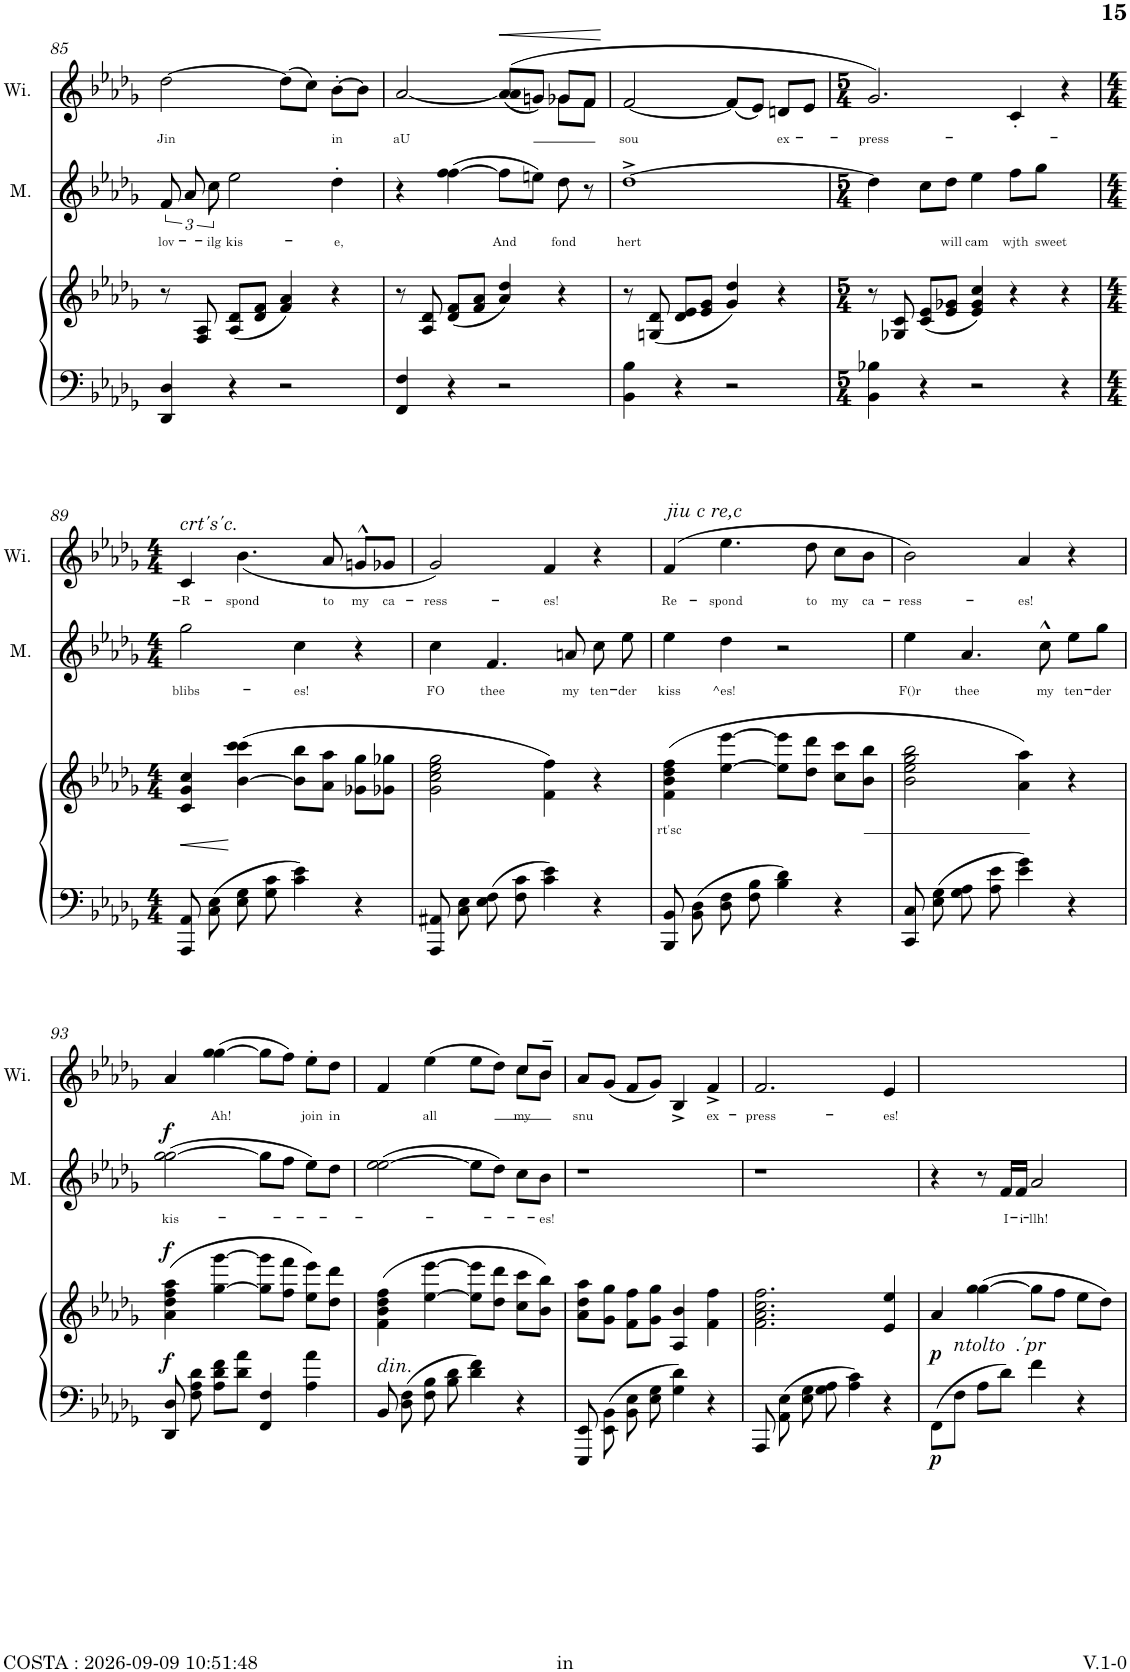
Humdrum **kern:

**kern	**kern	**text	**dynam	**kern	**text	**dynam	**kern	**text	**dynam
*part3	*part3	*part3	*part3	*part2	*part2	*part2	*part1	*part1	*part1
*staff4	*staff3	*staff3	*staff3/4	*staff2	*staff2	*staff2	*staff1	*staff1	*staff1
*I"Grand Piano	*	*	*	*I"Men	*	*	*I"Women	*	*
*I'Pno	*	*	*	*I'M.	*	*	*	*	*
!!LO:PB:g=z
*clefF4	*clefG2	*	*	*clefG2	*	*	*clefG2	*	*
*k[b-e-a-d-g-]	*k[b-e-a-d-g-]	*	*	*k[b-e-a-d-g-]	*	*	*k[b-e-a-d-g-]	*	*
*D-:	*D-:	*	*	*D-:	*	*	*D-:	*	*
*M4/4	*M4/4	*	*	*M4/4	*	*	*M4/4	*	*
*met(c)	*met(c)	*	*	*met(c)	*	*	*met(c)	*	*
=85	=85	=85	=85	=85	=85	=85	=85	=85	=85
!	!	!	!	!	!LO:LY:b	!	!	!LO:LY:b	!
4DD-/ 4D-/	8r	.	.	12f/	lov-	.	[>2dd-\	Jin	.
.	.	.	.	12a-/	.	.	.	.	.
.	8F/ 8A-/	.	.	.	.	.	.	.	.
!	!	!	!	!	!LO:LY:b	!	!	!	!
.	.	.	.	12cc\	-ilg	.	.	.	.
!	!	!	!	!	!LO:LY:b	!	!	!	!
4r	(<8A-/ 8d-/L	.	.	2ee-\	kis-	.	.	.	.
.	8d-/ 8f/J	.	.	.	.	.	.	.	.
2r	4f/ 4a-/)	.	.	.	.	.	(>8dd-\L]	.	.
.	.	.	.	.	.	.	8cc\J)	.	.
!	!	!	!	!	!LO:LY:b	!	!	!LO:LY:b	!
.	4r	.	.	4dd-'\	-e,	.	[>8b-'\L	in	.
.	.	.	.	.	.	.	8b-\J]	.	.
=86	=86	=86	=86	=86	=86	=86	=86	=86	=86
!	!	!	!	!	!	!	!	!LO:LY:b	!
*	*	*	*	*	*	*	*^	*	*
4FF/ 4F/	8r	.	.	4r	.	.	[<2a-/	2.ryy	aU	.
.	8A-/ 8d-/	.	.	.	.	.	.	.	.	.
4r	(<8d-/ 8f/L	.	.	(>[>4ff\ 4ff\	.	.	.	.	.	.
.	8f/ 8a-/J	.	.	.	.	.	.	.	.	.
!	!	!	!	!	!LO:LY:b	!	!	!	!	!LO:HP:b
2r	4a-/ 4dd-/)	.	.	8ff\L]	And	.	(<(>8a-/] 8a-/L	.	.	<
.	.	.	.	8een\J)	.	.	8gn/J)	.	.	.
!	!	!	!	!	!LO:LY:b	!	!	!	!	!
.	4r	.	.	8dd-\	fond	.	8g-X/L	8g-\L	.	.
.	.	.	.	8r	.	.	8f/J	8f\J	.	.
*	*	*	*	*	*	*	*v	*v	*	*
.	.	.	.	.	.	.	.	.	[
=87	=87	=87	=87	=87	=87	=87	=87	=87	=87
!	!	!	!	!	!LO:LY:b	!	!	!LO:LY:b	!
4BB-\ 4B-\	8r	.	.	[>1dd-^	hert	.	[<2f/	sou	.
.	(<8Gn/ 8d-/	.	.	.	.	.	.	.	.
4r	8d-/ 8e-/L	.	.	.	.	.	.	.	.
.	8e-/ 8g-/J	.	.	.	.	.	.	.	.
2r	4g-/ 4dd-/)	.	.	.	.	.	(<8f/L]	.	.
.	.	.	.	.	.	.	8e-/J)	.	.
!	!	!	!	!	!	!	!	!LO:LY:b	!
.	4r	.	.	.	.	.	8dn/L	ex-	.
.	.	.	.	.	.	.	8e-/J	.	.
=88	=88	=88	=88	=88	=88	=88	=88	=88	=88
*M5/4	*M5/4	*	*	*M5/4	*	*	*M5/4	*	*
!	!	!	!	!	!	!	!	!LO:LY:b	!
4BB-\ 4B-X\	8r	.	.	4dd-\]	.	.	2.g-/)	-press-	.
.	8G-X/ 8c/	.	.	.	.	.	.	.	.
4r	(<8c/ 8e-/L	.	.	8cc\L	.	.	.	.	.
!	!	!	!	!	!LO:LY:b	!	!	!	!
.	8e-/ 8g-X/J	.	.	8dd-\J	will	.	.	.	.
!	!	!	!	!	!LO:LY:b	!	!	!	!
2r	4e-/ 4g-/ 4cc/)	.	.	4ee-\	cam	.	.	.	.
!	!	!	!	!	!LO:LY:b	!	!	!	!
.	4r	.	.	8ff\L	wjth	.	4c'/	.	.
!	!	!	!	!	!LO:LY:b	!	!	!	!
.	.	.	.	8gg-\J	sweet	.	.	.	.
4r	4r	.	.	4ryy	.	.	4r	.	.
!!LO:LB:g=z
=89	=89	=89	=89	=89	=89	=89	=89	=89	=89
*M4/4	*M4/4	*	*	*M4/4	*	*	*M4/4	*	*
!	!	!	!	!	!	!	!LO:TX:a:i:t=crt's'c.	!	!
!	!	!	!	!	!LO:LY:b	!	!	!LO:LY:b	!
8AAA-/ 8AA-/	4c/ 4g-/ 4cc/	.	.	2gg-\	blibs-	.	4c/	-R-	.
8C\ 8E-\	.	.	.	.	.	.	.	.	.
!	!	!	!	!	!	!	!	!LO:LY:b	!
8E-\ 8G-\	(>[>4b-\ 4ccc\ 4ccc\	.	.	.	.	.	(<4.b-\	-spond	.
8G-\ 8c\	.	.	.	.	.	.	.	.	.
!	!	!	!	!	!LO:LY:b	!	!	!	!
4c\ 4e-\	8b-\] 8bb-\L	.	.	4cc\	-es!	.	.	.	.
!	!	!	!	!	!	!	!	!LO:LY:b	!
.	8a-\ 8aa-\J	.	.	.	.	.	8a-/	to	.
!	!	!	!	!	!	!	!	!LO:LY:b	!
4r	8g-X\ 8gg-\L	.	.	4r	.	.	8gn^^/L	my	.
!	!	!	!	!	!	!	!	!LO:LY:b	!
.	8g-X\ 8gg-X\J	.	.	.	.	.	8g-X/J	ca-	.
=90	=90	=90	=90	=90	=90	=90	=90	=90	=90
!	!	!	!	!	!LO:LY:b	!	!	!LO:LY:b	!
8AAA-/ 8AA#X/	2g-\ 2cc\ 2ee-\ 2gg-\	.	.	4cc\	FO	.	2g-/)	-ress-	.
8C\ 8E-\	.	.	.	.	.	.	.	.	.
!	!	!	!	!	!LO:LY:b	!	!	!	!
8E-\ 8F\	.	.	.	4.f/	thee	.	.	.	.
8F\ 8c\	.	.	.	.	.	.	.	.	.
!	!	!	!	!	!	!	!	!LO:LY:b	!
4c\ 4e-\	4f\ 4ff\)	.	.	.	.	.	4f/	-es!	.
!	!	!	!	!	!LO:LY:b	!	!	!	!
.	.	.	.	8an/	my	.	.	.	.
!	!	!	!	!	!LO:LY:b	!	!	!	!
4r	4r	.	.	8cc\	ten-	.	4r	.	.
!	!	!	!	!	!LO:LY:b	!	!	!	!
.	.	.	.	8ee-\	-der	.	.	.	.
=91	=91	=91	=91	=91	=91	=91	=91	=91	=91
!	!	!	!	!	!	!	!LO:TX:a:i:t=jiu c re,c	!	!
!	!	!LO:LY:b	!	!	!LO:LY:b	!	!	!LO:LY:b	!
8BBB-/ 8BB-/	(>4f\ 4b-\ 4dd-\ 4ff\	rt'sc	.	4ee-\	kiss	.	(>4f/	Re-	.
8BB-\ 8D-\	.	.	.	.	.	.	.	.	.
!	!	!	!	!	!LO:LY:b	!	!	!LO:LY:b	!
8D-\ 8F\	[>4ee-\ [>4eee-\	.	.	4dd-\	^es!	.	4.ee-\	-spond	.
8F\ 8B-\	.	.	.	.	.	.	.	.	.
4B-\ 4d-\	8ee-\] 8eee-\]L	.	.	2r	.	.	.	.	.
!	!	!	!	!	!	!	!	!LO:LY:b	!
.	8dd-\ 8ddd-\J	.	.	.	.	.	8dd-\	to	.
!	!	!	!	!	!	!	!	!LO:LY:b	!
4r	8cc\ 8ccc\L	.	.	.	.	.	8cc\L	my	.
!	!	!	!	!	!	!	!	!LO:LY:b	!
.	8b-\ 8bb-\J	.	.	.	.	.	8b-\J	ca-	.
=92	=92	=92	=92	=92	=92	=92	=92	=92	=92
!	!	!	!	!	!LO:LY:b	!	!	!LO:LY:b	!
8CC/ 8C/	2b-\ 2ee-\ 2gg-\ 2bb-\	.	.	4ee-\	F()r	.	2b-\)	-ress-	.
8E-\ 8G-\	.	.	.	.	.	.	.	.	.
!	!	!	!	!	!LO:LY:b	!	!	!	!
8G-\ 8A-\	.	.	.	4.a-/	thee	.	.	.	.
8A-\ 8e-\	.	.	.	.	.	.	.	.	.
!	!	!	!	!	!	!	!	!LO:LY:b	!
4e-\ 4g-\	4a-\ 4aa-\)	.	.	.	.	.	4a-/	-es!	.
!	!	!	!	!	!LO:LY:b	!	!	!	!
.	.	.	.	8cc^^\	my	.	.	.	.
!	!	!	!	!	!LO:LY:b	!	!	!	!
4r	4r	.	.	8ee-\L	ten-	.	4r	.	.
!	!	!	!	!	!LO:LY:b	!	!	!	!
.	.	.	.	8gg-\J	-der	.	.	.	.
!!LO:LB:g=z
=93	=93	=93	=93	=93	=93	=93	=93	=93	=93
!	!	!	!LO:DY:a=2	!	!LO:LY:b	!	!	!	!
!	!	!	!LO:DY:n=1:a	!	!	!LO:DY:a	!	!	!
8DD-/ 8D-/	(>4a-\ 4dd-\ 4ff\ 4aa-\	.	f f	(>[>2gg-\ 2gg-\	kis-	f	4a-/	.	.
8F\ 8A-\ 8d-\	.	.	.	.	.	.	.	.	.
!	!	!	!	!	!	!	!	!LO:LY:b	!
8A-\ 8d-\ 8f\L	[>4gg-\ [>4ggg-\	.	.	.	.	.	(>[>4gg-\ 4gg-\	Ah!	.
8d-\ 8a-\J	.	.	.	.	.	.	.	.	.
4FF/ 4F/	8gg-\] 8ggg-\]L	.	.	8gg-\L]	.	.	8gg-\L]	.	.
.	8ff\ 8fff\J	.	.	8ff\J	.	.	8ff\J)	.	.
!	!	!	!	!	!	!	!	!LO:LY:b	!
4A-\ 4a-\	8ee-\ 8eee-\L)	.	.	8ee-\L)	.	.	8ee-'\L	join	.
!	!	!	!	!	!	!	!	!LO:LY:b	!
.	8dd-\ 8ddd-\J	.	.	8dd-\J	.	.	8dd-\J	in	.
=94	=94	=94	=94	=94	=94	=94	=94	=94	=94
*	*	*	*	*	*	*	*^	*	*
!LO:TX:a:i:t=din.	!	!	!	!	!	!	!	!	!	!
8BB-/	(>4f\ 4b-\ 4dd-\ 4ff\	.	.	(>[>2ee-\ 2ee-\	.	.	4f/	2.ryy	.	.
8D-\ 8F\	.	.	.	.	.	.	.	.	.	.
!	!	!	!	!	!	!	!	!	!LO:LY:b	!
8F\ 8B-\	[>4ee-\ [>4eee-\	.	.	.	.	.	(>4ee-\	.	all	.
8B-\ 8d-\	.	.	.	.	.	.	.	.	.	.
4d-\ 4f\	8ee-\] 8eee-\]L	.	.	8ee-\L]	.	.	8ee-\L	.	.	.
.	8dd-\ 8ddd-\J	.	.	8dd-\J)	.	.	8dd-\J)	.	.	.
!	!	!	!	!	!	!	!	!	!LO:LY:b	!
4r	8cc\ 8ccc\L	.	.	8cc\L	.	.	8cc\L	8cc/L	my	.
!	!	!	!	!	!LO:LY:b	!	!	!	!	!
.	8b-\ 8bb-\J)	.	.	8b-\J	-es!	.	8b-\J	8b-~/J	.	.
=95	=95	=95	=95	=95	=95	=95	=95	=95	=95	=95
!	!	!	!	!	!	!	!	!	!LO:LY:b	!
*	*	*	*	*	*	*	*v	*v	*	*
8EEE-/ 8EE-/	8a-\ 8dd-\ 8aa-\L	.	.	1r	.	.	8a-/L	snu	.
8EE-\ 8BB-\	8g-\ 8gg-\J	.	.	.	.	.	(<8g-/J	.	.
8BB-\ 8E-\	8f\ 8ff\L	.	.	.	.	.	8f/L	.	.
8E-\ 8G-\	8g-\ 8gg-\J	.	.	.	.	.	8g-/J)	.	.
4G-\ 4d-\	4A-/ 4b-/	.	.	.	.	.	4B-^/	.	.
!	!	!	!	!	!	!	!	!LO:LY:b	!
4r	4f\ 4ff\	.	.	.	.	.	4f^/	ex-	.
=96	=96	=96	=96	=96	=96	=96	=96	=96	=96
!	!	!	!	!	!	!	!	!LO:LY:b	!
8AAA-/	2.f\ 2.a-\ 2.cc\ 2.ff\	.	.	1r	.	.	2.f/	-press-	.
8AA-\ 8E-\	.	.	.	.	.	.	.	.	.
8E-\ 8G-\	.	.	.	.	.	.	.	.	.
8G-\ 8A-\	.	.	.	.	.	.	.	.	.
4A-\ 4c\	.	.	.	.	.	.	.	.	.
!	!	!	!	!	!	!	!	!LO:LY:b	!
4r	4e-/ 4ee-/	.	.	.	.	.	4e-/	-es!	.
=97	=97	=97	=97	=97	=97	=97	=97	=97	=97
!	!	!	!LO:DY:b=2	!	!	!	!	!	!
!	!	!	!LO:DY:n=1:b	!	!	!	!	!	!
8FF\L	4a-/	.	p p	4r	.	.	1ryy	.	.
!LO:TX:a:i:t=ntolto  .'pr	!	!	!	!	!	!	!	!	!
8F\J	.	.	.	.	.	.	.	.	.
8A-\L	(>[>4gg-\ 4gg-\	.	.	8r	.	.	.	.	.
!	!	!	!	!	!LO:LY:b	!	!	!	!
8d-\J	.	.	.	16f/LL	I-	.	.	.	.
!	!	!	!	!	!LO:LY:b	!	!	!	!
.	.	.	.	16f/JJ	-i-	.	.	.	.
!	!	!	!	!	!LO:LY:b	!	!	!	!
4f\	8gg-\L]	.	.	2a-/	-llh!	.	.	.	.
.	8ff\J	.	.	.	.	.	.	.	.
4r	8ee-\L	.	.	.	.	.	.	.	.
.	8dd-\J)	.	.	.	.	.	.	.	.
=	=	=	=	=	=	=	=	=	=
*-	*-	*-	*-	*-	*-	*-	*-	*-	*-
